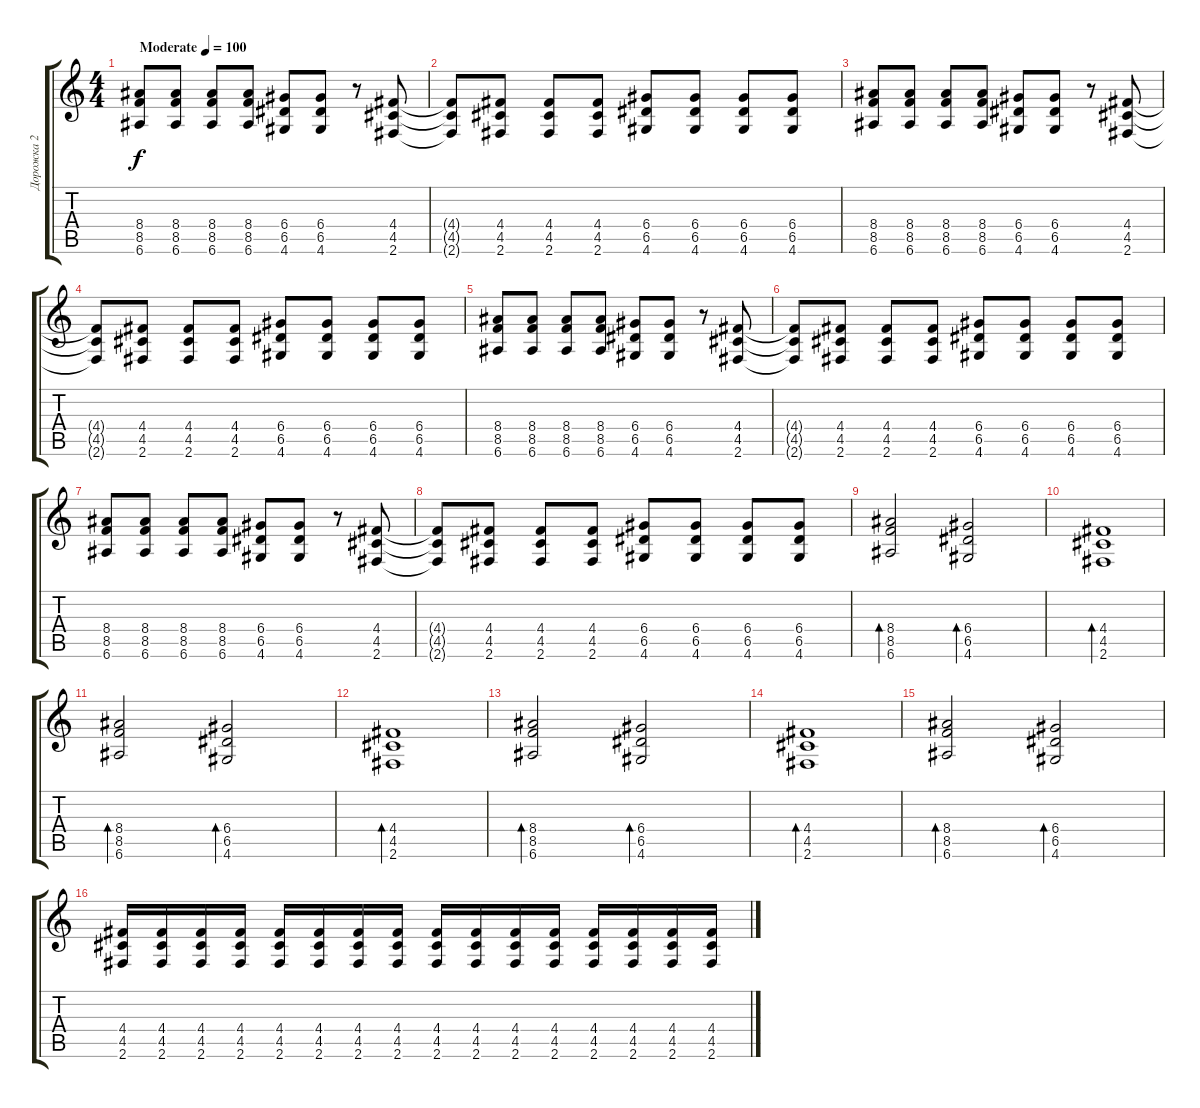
\track ("Дорожка 2" "Дорожка 2") {instrument distortionguitar}
\staff {score tabs}
\tuning (E4 B3 G3 D3 A2 E2) {hide}
\ts (4 4)
\tempo (100 "Moderate")
\clef g2
\ks c
(8.4 8.5 6.6).8{dy f instrument distortionguitar} (8.4 8.5 6.6).8 (8.4 8.5 6.6).8 (8.4 8.5 6.6).8 (6.4 6.5 4.6).8 (6.4 6.5 4.6).8 r.8 (4.4 4.5 2.6).8 |
(4.4{t} 4.5{t} 2.6{t}).8 (4.4 4.5 2.6).8 (4.4 4.5 2.6).8 (4.4 4.5 2.6).8 (6.4 6.5 4.6).8 (6.4 6.5 4.6).8 (6.4 6.5 4.6).8 (6.4 6.5 4.6).8 |
(8.4 8.5 6.6).8 (8.4 8.5 6.6).8 (8.4 8.5 6.6).8 (8.4 8.5 6.6).8 (6.4 6.5 4.6).8 (6.4 6.5 4.6).8 r.8 (4.4 4.5 2.6).8 |
(4.4{t} 4.5{t} 2.6{t}).8 (4.4 4.5 2.6).8 (4.4 4.5 2.6).8 (4.4 4.5 2.6).8 (6.4 6.5 4.6).8 (6.4 6.5 4.6).8 (6.4 6.5 4.6).8 (6.4 6.5 4.6).8 |
(8.4 8.5 6.6).8 (8.4 8.5 6.6).8 (8.4 8.5 6.6).8 (8.4 8.5 6.6).8 (6.4 6.5 4.6).8 (6.4 6.5 4.6).8 r.8 (4.4 4.5 2.6).8 |
(4.4{t} 4.5{t} 2.6{t}).8 (4.4 4.5 2.6).8 (4.4 4.5 2.6).8 (4.4 4.5 2.6).8 (6.4 6.5 4.6).8 (6.4 6.5 4.6).8 (6.4 6.5 4.6).8 (6.4 6.5 4.6).8 |
(8.4 8.5 6.6).8 (8.4 8.5 6.6).8 (8.4 8.5 6.6).8 (8.4 8.5 6.6).8 (6.4 6.5 4.6).8 (6.4 6.5 4.6).8 r.8 (4.4 4.5 2.6).8 |
(4.4{t} 4.5{t} 2.6{t}).8 (4.4 4.5 2.6).8 (4.4 4.5 2.6).8 (4.4 4.5 2.6).8 (6.4 6.5 4.6).8 (6.4 6.5 4.6).8 (6.4 6.5 4.6).8 (6.4 6.5 4.6).8 |
(8.4 8.5 6.6).2{bd 480 instrument electricguitarclean} (6.4 6.5 4.6).2{bd 480 instrument electricguitarclean} |
(4.4 4.5 2.6).1{bd 480} |
(8.4 8.5 6.6).2{bd 480 instrument electricguitarclean} (6.4 6.5 4.6).2{bd 480 instrument electricguitarclean} |
(4.4 4.5 2.6).1{bd 480} |
(8.4 8.5 6.6).2{bd 480 instrument electricguitarclean} (6.4 6.5 4.6).2{bd 480 instrument electricguitarclean} |
(4.4 4.5 2.6).1{bd 480} |
(8.4 8.5 6.6).2{bd 480 instrument electricguitarclean} (6.4 6.5 4.6).2{bd 480 instrument electricguitarclean} |
(4.4 4.5 2.6).16{instrument distortionguitar} (4.4 4.5 2.6).16 (4.4 4.5 2.6).16 (4.4 4.5 2.6).16 (4.4 4.5 2.6).16 (4.4 4.5 2.6).16 (4.4 4.5 2.6).16 (4.4 4.5 2.6).16 (4.4 4.5 2.6).16 (4.4 4.5 2.6).16{instrument distortionguitar} (4.4 4.5 2.6).16 (4.4 4.5 2.6).16 (4.4 4.5 2.6).16 (4.4 4.5 2.6).16 (4.4 4.5 2.6).16 (4.4 4.5 2.6).16
